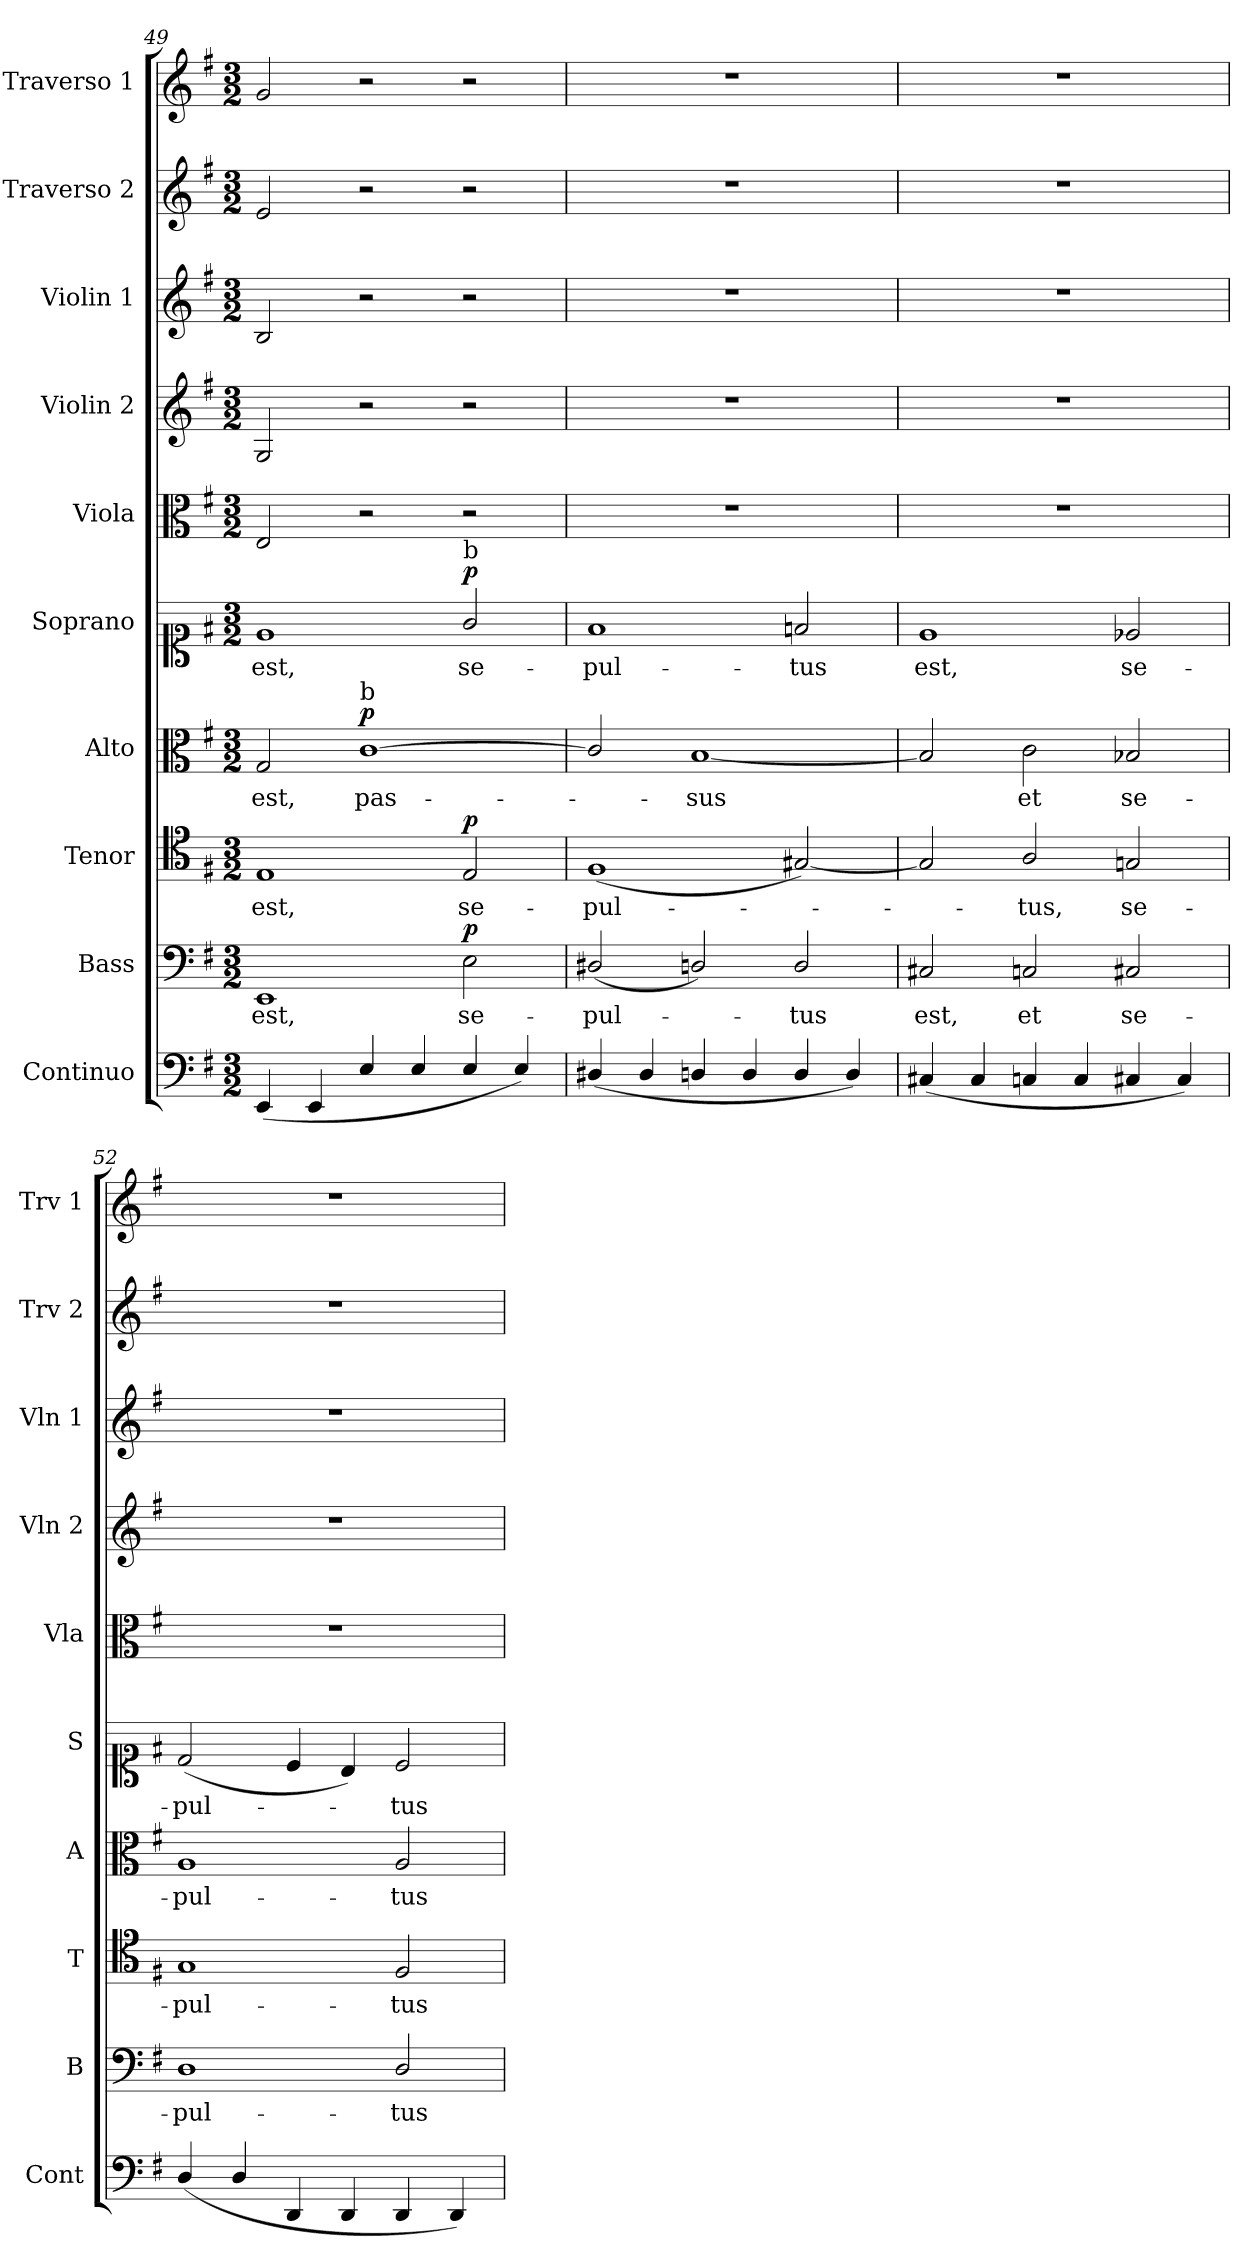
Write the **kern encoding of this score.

**kern	**kern	**text	**dynam	**kern	**text	**dynam	**kern	**text	**dynam	**kern	**text	**dynam	**kern	**kern	**kern	**kern	**kern
*part10	*part9	*part9	*part9	*part8	*part8	*part8	*part7	*part7	*part7	*part6	*part6	*part6	*part5	*part4	*part3	*part2	*part1
*staff10	*staff9	*staff9	*staff9	*staff8	*staff8	*staff8	*staff7	*staff7	*staff7	*staff6	*staff6	*staff6	*staff5	*staff4	*staff3	*staff2	*staff1
*I"Continuo	*I"Bass	*	*	*I"Tenor	*	*	*I"Alto	*	*	*I"Soprano	*	*	*I"Viola	*I"Violin 2	*I"Violin 1	*I"Traverso 2	*I"Traverso 1
*I'Cont	*I'B	*	*	*I'T	*	*	*I'A	*	*	*I'S	*	*	*I'Vla	*I'Vln 2	*I'Vln 1	*I'Trv 2	*I'Trv 1
*clefF4	*clefF4	*	*	*clefC4	*	*	*clefC3	*	*	*clefC1	*	*	*clefC3	*clefG2	*clefG2	*clefG2	*clefG2
*k[f#]	*k[f#]	*	*	*k[f#]	*	*	*k[f#]	*	*	*k[f#]	*	*	*k[f#]	*k[f#]	*k[f#]	*k[f#]	*k[f#]
*M3/2	*M3/2	*	*	*M3/2	*	*	*M3/2	*	*	*M3/2	*	*	*M3/2	*M3/2	*M3/2	*M3/2	*M3/2
=49	=49	=49	=49	=49	=49	=49	=49	=49	=49	=49	=49	=49	=49	=49	=49	=49	=49
!	!	!LO:LY:b	!	!	!LO:LY:b	!	!	!LO:LY:b	!	!	!LO:LY:b	!	!	!	!	!	!
(4EE/	1EE	est,	.	1E	est,	.	2G/	est,	.	1e	est,	.	2E/	2G/	2B/	2e/	2g/
4EE/	.	.	.	.	.	.	.	.	.	.	.	.	.	.	.	.	.
!	!	!	!	!	!	!	!LO:TX:a:t=b	!	!	!	!	!	!	!	!	!	!
!	!	!	!	!	!	!	!	!LO:LY:b	!LO:DY:a	!	!	!	!	!	!	!	!
4E/	.	.	.	.	.	.	[1c	pas-	p	.	.	.	2r	2r	2r	2r	2r
4E/	.	.	.	.	.	.	.	.	.	.	.	.	.	.	.	.	.
!	!	!	!	!	!	!	!	!	!	!LO:TX:a:t=b	!	!	!	!	!	!	!
!	!	!LO:LY:b	!LO:DY:a	!	!LO:LY:b	!LO:DY:a	!	!	!	!	!LO:LY:b	!LO:DY:a	!	!	!	!	!
4E/	2E\	se-	p	2E/	se-	p	.	.	.	2g/	se-	p	2r	2r	2r	2r	2r
4E/)	.	.	.	.	.	.	.	.	.	.	.	.	.	.	.	.	.
=50	=50	=50	=50	=50	=50	=50	=50	=50	=50	=50	=50	=50	=50	=50	=50	=50	=50
!	!	!LO:LY:b	!	!	!LO:LY:b	!	!	!	!	!	!LO:LY:b	!	!	!	!	!	!
(4D#X/	(2D#X/	-pul-	.	(1F#	-pul-	.	2c/]	.	.	1f#	-pul-	.	1.r	1.r	1.r	1.r	1.r
4D#/	.	.	.	.	.	.	.	.	.	.	.	.	.	.	.	.	.
!	!	!	!	!	!	!	!	!LO:LY:b	!	!	!	!	!	!	!	!	!
4Dn/	2Dn/)	.	.	.	.	.	[1B	-sus	.	.	.	.	.	.	.	.	.
4D/	.	.	.	.	.	.	.	.	.	.	.	.	.	.	.	.	.
!	!	!LO:LY:b	!	!	!	!	!	!	!	!	!LO:LY:b	!	!	!	!	!	!
4D/	2D/	-tus	.	[2G#X/)	.	.	.	.	.	2fn/	-tus	.	.	.	.	.	.
4D/)	.	.	.	.	.	.	.	.	.	.	.	.	.	.	.	.	.
=51	=51	=51	=51	=51	=51	=51	=51	=51	=51	=51	=51	=51	=51	=51	=51	=51	=51
!	!	!LO:LY:b	!	!	!	!	!	!	!	!	!LO:LY:b	!	!	!	!	!	!
(4C#X/	2C#X/	est,	.	2G#/]	.	.	2B/]	.	.	1e	est,	.	1.r	1.r	1.r	1.r	1.r
4C#/	.	.	.	.	.	.	.	.	.	.	.	.	.	.	.	.	.
!	!	!LO:LY:b	!	!	!LO:LY:b	!	!	!LO:LY:b	!	!	!	!	!	!	!	!	!
4Cn/	2Cn/	et	.	2A/	-tus,	.	2c\	et	.	.	.	.	.	.	.	.	.
4C/	.	.	.	.	.	.	.	.	.	.	.	.	.	.	.	.	.
!	!	!LO:LY:b	!	!	!LO:LY:b	!	!	!LO:LY:b	!	!	!LO:LY:b	!	!	!	!	!	!
4C#X/	2C#X/	se-	.	2Gn/	se-	.	2B-X/	se-	.	2e-X/	se-	.	.	.	.	.	.
4C#/)	.	.	.	.	.	.	.	.	.	.	.	.	.	.	.	.	.
=52	=52	=52	=52	=52	=52	=52	=52	=52	=52	=52	=52	=52	=52	=52	=52	=52	=52
!	!	!LO:LY:b	!	!	!LO:LY:b	!	!	!LO:LY:b	!	!	!LO:LY:b	!	!	!	!	!	!
(4D/	1D	-pul-	.	1G	-pul-	.	1A	-pul-	.	(2d/	-pul-	.	1.r	1.r	1.r	1.r	1.r
4D/	.	.	.	.	.	.	.	.	.	.	.	.	.	.	.	.	.
4DD/	.	.	.	.	.	.	.	.	.	4c/	.	.	.	.	.	.	.
4DD/	.	.	.	.	.	.	.	.	.	4B/)	.	.	.	.	.	.	.
!	!	!LO:LY:b	!	!	!LO:LY:b	!	!	!LO:LY:b	!	!	!LO:LY:b	!	!	!	!	!	!
4DD/	2D/	-tus	.	2F#/	-tus	.	2A/	-tus	.	2c/	-tus	.	.	.	.	.	.
4DD/)	.	.	.	.	.	.	.	.	.	.	.	.	.	.	.	.	.
=	=	=	=	=	=	=	=	=	=	=	=	=	=	=	=	=	=
*-	*-	*-	*-	*-	*-	*-	*-	*-	*-	*-	*-	*-	*-	*-	*-	*-	*-
